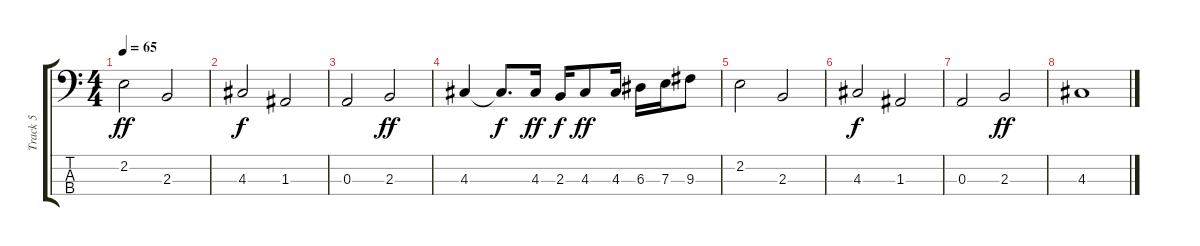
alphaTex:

\track ("Track 5" "Track 5") {instrument acousticbass}
\staff {score tabs}
\tuning (G2 D2 A1 E1) {hide}
\ts (4 4)
\tempo 65
\clef f4
\ks c
2.2.2{dy ff} 2.3.2 |
4.3.2{dy f} 1.3.2 |
0.3.2 2.3.2{dy ff} |
4.3.4 4.3{t}.8{d dy f} 4.3.16{dy ff} 2.3.16{dy f} 4.3.8{dy ff} 4.3.16 6.3.16 7.3.16 9.3.8 |
2.2.2 2.3.2 |
4.3.2{dy f} 1.3.2 |
0.3.2 2.3.2{dy ff} |
4.3.1
